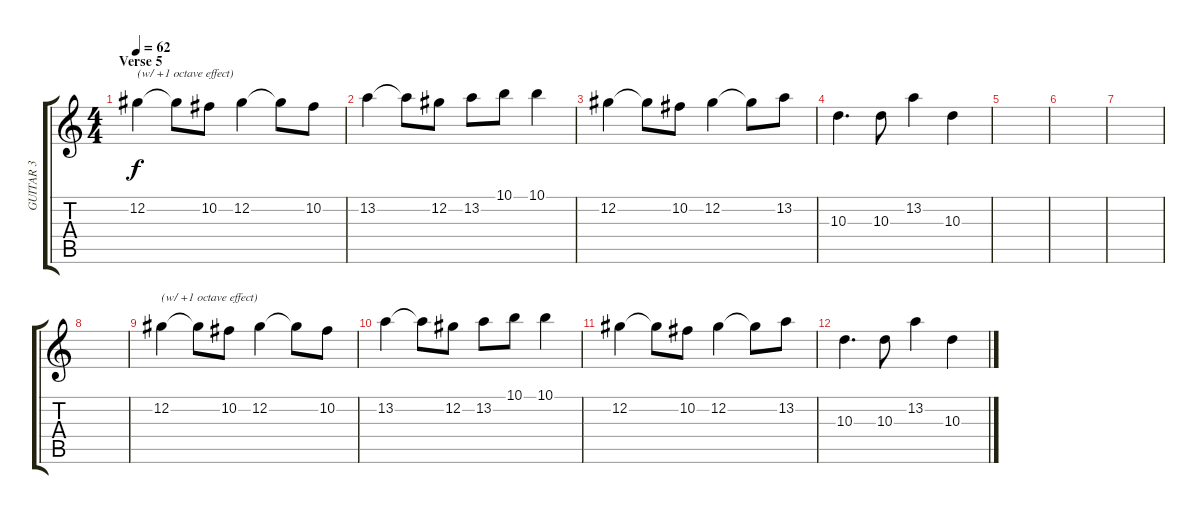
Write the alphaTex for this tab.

\track ("GUITAR 3" "GUITAR 3") {instrument distortionguitar}
\staff {score tabs}
\tuning (Db4 Ab3 E3 B2 Gb2 Db2) {hide}
\ts (4 4)
\section ("" "Verse 5")
\tempo 62
\clef g2
\ks c
12.2.4{txt "(w/ +1 octave effect)" dy f volume 5} 12.2{t}.8 10.2.8 12.2.4 12.2{t}.8 10.2.8 |
13.2.4 13.2{t}.8 12.2.8 13.2.8 10.1.8 10.1.4 |
12.2.4 12.2{t}.8 10.2.8 12.2.4 12.2{t}.8 13.2.8 |
10.3.4{d} 10.3.8 13.2.4 10.3.4 |
|
|
|
|
12.2.4{txt "(w/ +1 octave effect)"} 12.2{t}.8 10.2.8 12.2.4 12.2{t}.8 10.2.8 |
13.2.4 13.2{t}.8 12.2.8 13.2.8 10.1.8 10.1.4 |
12.2.4 12.2{t}.8 10.2.8 12.2.4 12.2{t}.8 13.2.8 |
10.3.4{d} 10.3.8 13.2.4 10.3.4
